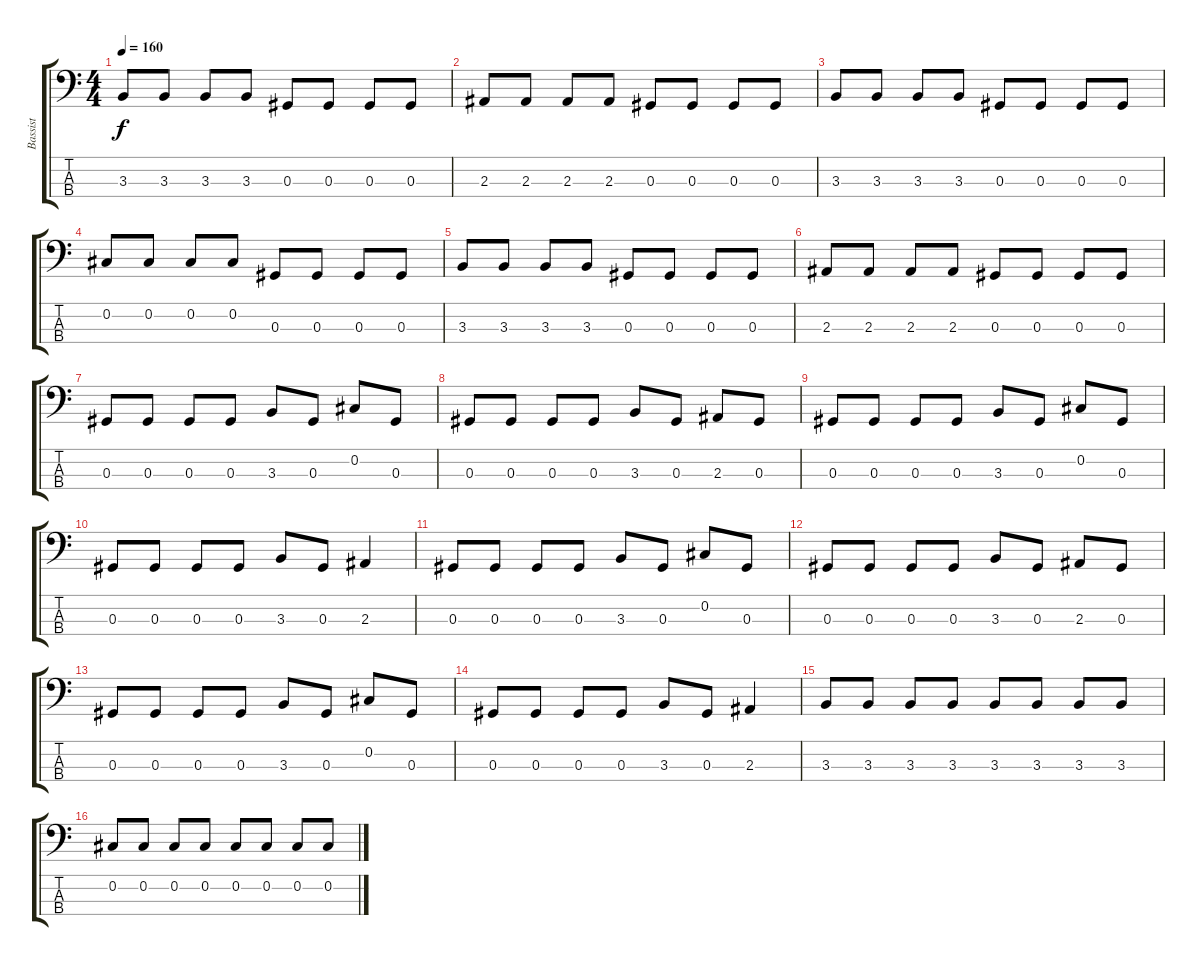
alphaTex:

\track ("Bassist" "Bassist") {instrument electricbasspick}
\staff {score tabs}
\tuning (Gb2 Db2 Ab1 Eb1) {hide}
\ts (4 4)
\tempo 160
\clef f4
\ks c
3.3.8{dy f} 3.3.8 3.3.8 3.3.8 0.3.8 0.3.8 0.3.8 0.3.8 |
2.3.8 2.3.8 2.3.8 2.3.8 0.3.8 0.3.8 0.3.8 0.3.8 |
3.3.8 3.3.8 3.3.8 3.3.8 0.3.8 0.3.8 0.3.8 0.3.8 |
0.2.8 0.2.8 0.2.8 0.2.8 0.3.8 0.3.8 0.3.8 0.3.8 |
3.3.8 3.3.8 3.3.8 3.3.8 0.3.8 0.3.8 0.3.8 0.3.8 |
2.3.8 2.3.8 2.3.8 2.3.8 0.3.8 0.3.8 0.3.8 0.3.8 |
0.3.8 0.3.8 0.3.8 0.3.8 3.3.8 0.3.8 0.2.8 0.3.8 |
0.3.8 0.3.8 0.3.8 0.3.8 3.3.8 0.3.8 2.3.8 0.3.8 |
0.3.8 0.3.8 0.3.8 0.3.8 3.3.8 0.3.8 0.2.8 0.3.8 |
0.3.8 0.3.8 0.3.8 0.3.8 3.3.8 0.3.8 2.3.4 |
0.3.8 0.3.8 0.3.8 0.3.8 3.3.8 0.3.8 0.2.8 0.3.8 |
0.3.8 0.3.8 0.3.8 0.3.8 3.3.8 0.3.8 2.3.8 0.3.8 |
0.3.8 0.3.8 0.3.8 0.3.8 3.3.8 0.3.8 0.2.8 0.3.8 |
0.3.8 0.3.8 0.3.8 0.3.8 3.3.8 0.3.8 2.3.4 |
3.3.8 3.3.8 3.3.8 3.3.8 3.3.8 3.3.8 3.3.8 3.3.8 |
0.2.8 0.2.8 0.2.8 0.2.8 0.2.8 0.2.8 0.2.8 0.2.8
